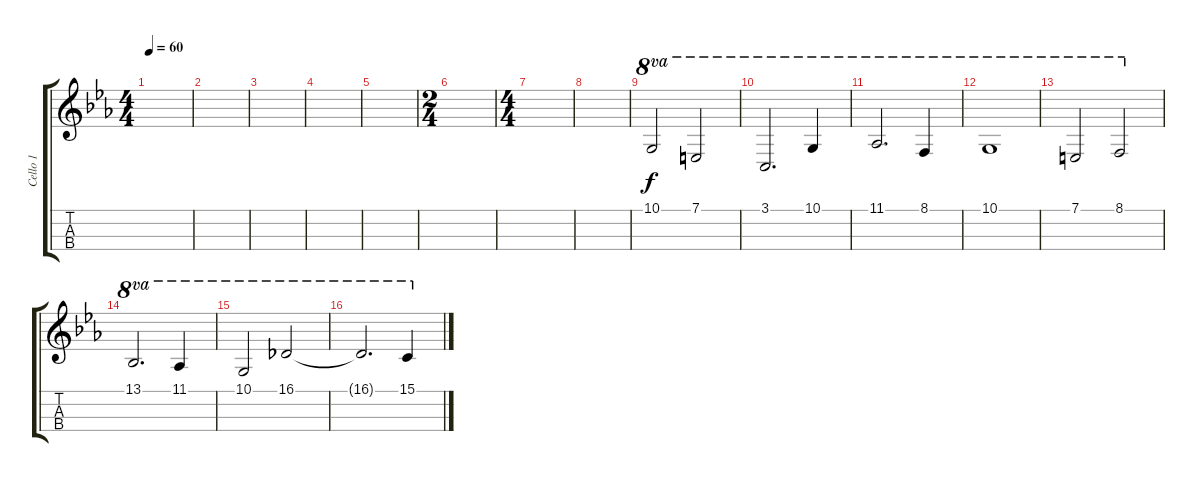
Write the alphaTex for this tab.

\track ("Cello 1" "Cello 1") {instrument cello}
\staff {score tabs}
\tuning (A3 D3 G2 C2) {hide}
\ts (4 4)
\tempo 60
\clef g2
\ks eb
|
|
|
|
|
\ts (2 4)
|
\ts (4 4)
|
|
10.1.2{ot 8va} 7.1.2{ot 8va} |
3.1.2{d ot 8va} 10.1.4{ot 8va} |
11.1.2{d ot 8va} 8.1.4{ot 8va} |
10.1.1{ot 8va} |
7.1.2{ot 8va} 8.1.2{ot 8va} |
13.1.2{d ot 8va} 11.1.4{ot 8va} |
10.1.2{ot 8va} 16.1.2{ot 8va} |
16.1{t}.2{d ot 8va} 15.1.4{ot 8va}
